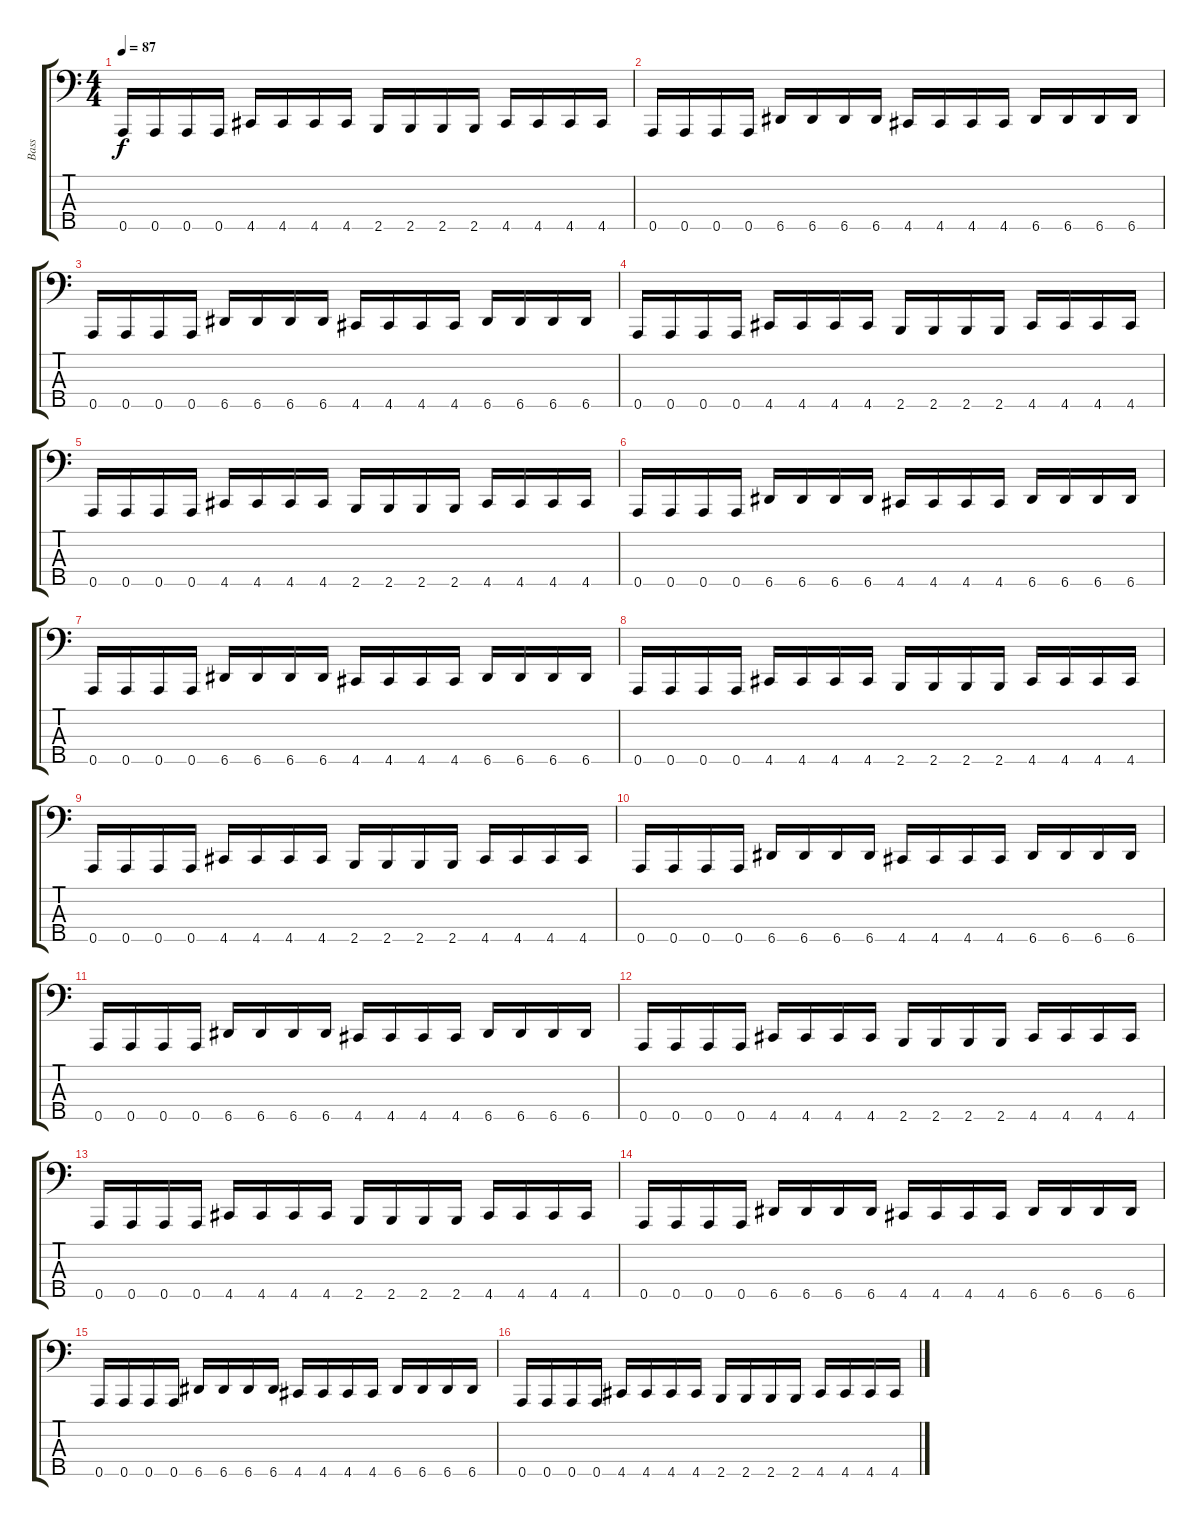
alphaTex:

\track ("Bass" "Bass") {instrument electricbasspick}
\staff {score tabs}
\tuning (A2 E2 A1 E1 A0) {hide}
\ts (4 4)
\tempo 87
\clef f4
\ks c
0.5.16{dy f} 0.5.16 0.5.16 0.5.16 4.5.16 4.5.16 4.5.16 4.5.16 2.5.16 2.5.16 2.5.16 2.5.16 4.5.16 4.5.16 4.5.16 4.5.16 |
0.5.16 0.5.16 0.5.16 0.5.16 6.5.16 6.5.16 6.5.16 6.5.16 4.5.16 4.5.16 4.5.16 4.5.16 6.5.16 6.5.16 6.5.16 6.5.16 |
0.5.16 0.5.16 0.5.16 0.5.16 6.5.16 6.5.16 6.5.16 6.5.16 4.5.16 4.5.16 4.5.16 4.5.16 6.5.16 6.5.16 6.5.16 6.5.16 |
0.5.16 0.5.16 0.5.16 0.5.16 4.5.16 4.5.16 4.5.16 4.5.16 2.5.16 2.5.16 2.5.16 2.5.16 4.5.16 4.5.16 4.5.16 4.5.16 |
0.5.16 0.5.16 0.5.16 0.5.16 4.5.16 4.5.16 4.5.16 4.5.16 2.5.16 2.5.16 2.5.16 2.5.16 4.5.16 4.5.16 4.5.16 4.5.16 |
0.5.16 0.5.16 0.5.16 0.5.16 6.5.16 6.5.16 6.5.16 6.5.16 4.5.16 4.5.16 4.5.16 4.5.16 6.5.16 6.5.16 6.5.16 6.5.16 |
0.5.16 0.5.16 0.5.16 0.5.16 6.5.16 6.5.16 6.5.16 6.5.16 4.5.16 4.5.16 4.5.16 4.5.16 6.5.16 6.5.16 6.5.16 6.5.16 |
0.5.16 0.5.16 0.5.16 0.5.16 4.5.16 4.5.16 4.5.16 4.5.16 2.5.16 2.5.16 2.5.16 2.5.16 4.5.16 4.5.16 4.5.16 4.5.16 |
0.5.16 0.5.16 0.5.16 0.5.16 4.5.16 4.5.16 4.5.16 4.5.16 2.5.16 2.5.16 2.5.16 2.5.16 4.5.16 4.5.16 4.5.16 4.5.16 |
0.5.16 0.5.16 0.5.16 0.5.16 6.5.16 6.5.16 6.5.16 6.5.16 4.5.16 4.5.16 4.5.16 4.5.16 6.5.16 6.5.16 6.5.16 6.5.16 |
0.5.16 0.5.16 0.5.16 0.5.16 6.5.16 6.5.16 6.5.16 6.5.16 4.5.16 4.5.16 4.5.16 4.5.16 6.5.16 6.5.16 6.5.16 6.5.16 |
0.5.16 0.5.16 0.5.16 0.5.16 4.5.16 4.5.16 4.5.16 4.5.16 2.5.16 2.5.16 2.5.16 2.5.16 4.5.16 4.5.16 4.5.16 4.5.16 |
0.5.16 0.5.16 0.5.16 0.5.16 4.5.16 4.5.16 4.5.16 4.5.16 2.5.16 2.5.16 2.5.16 2.5.16 4.5.16 4.5.16 4.5.16 4.5.16 |
0.5.16 0.5.16 0.5.16 0.5.16 6.5.16 6.5.16 6.5.16 6.5.16 4.5.16 4.5.16 4.5.16 4.5.16 6.5.16 6.5.16 6.5.16 6.5.16 |
0.5.16 0.5.16 0.5.16 0.5.16 6.5.16 6.5.16 6.5.16 6.5.16 4.5.16 4.5.16 4.5.16 4.5.16 6.5.16 6.5.16 6.5.16 6.5.16 |
0.5.16 0.5.16 0.5.16 0.5.16 4.5.16 4.5.16 4.5.16 4.5.16 2.5.16 2.5.16 2.5.16 2.5.16 4.5.16 4.5.16 4.5.16 4.5.16
